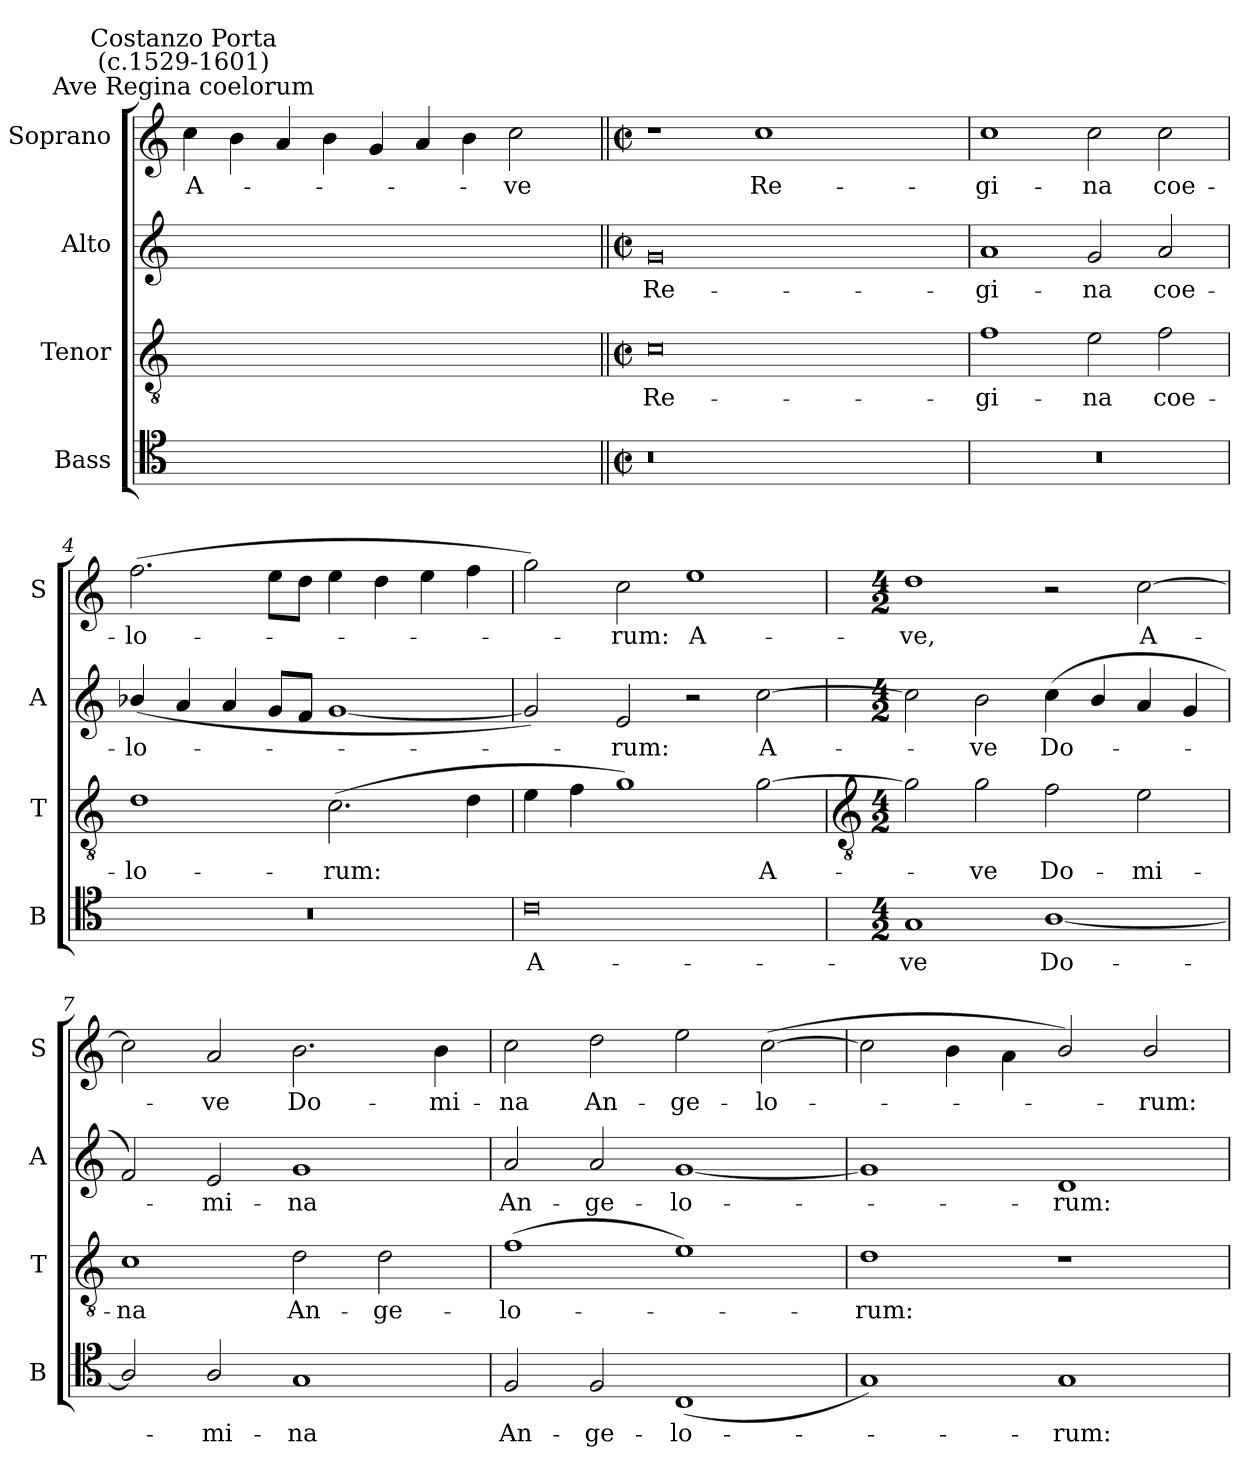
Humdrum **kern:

**kern	**text	**kern	**text	**kern	**text	**kern	**text
*part4	*part4	*part3	*part3	*part2	*part2	*part1	*part1
*staff4	*staff4	*staff3	*staff3	*staff2	*staff2	*staff1	*staff1
*I"Bass	*	*I"Tenor	*	*I"Alto	*	*I"Soprano	*
*I'B	*	*I'T	*	*I'A	*	*I'S	*
*clefC4	*	*clefGv2	*	*clefG2	*	*clefG2	*
*k[]	*	*k[]	*	*k[]	*	*k[]	*
*C:	*	*C:	*	*C:	*	*C:	*
=1	=1	=1	=1	=1	=1	=1	=1
!	!	!	!	!	!	!LO:TX:a:cj:t=Ave Regina coelorum	!
!	!	!	!	!	!	!LO:TX:a:cj:t=Costanzo Porta\n(c.1529-1601)	!
!	!	!	!	!	!	!	!LO:LY:b
1ryy	.	1ryy	.	1ryy	.	4cc	A-
.	.	.	.	.	.	4b	.
.	.	.	.	.	.	4a	.
.	.	.	.	.	.	4b	.
1ryy	.	1ryy	.	1ryy	.	4g	.
.	.	.	.	.	.	4a	.
.	.	.	.	.	.	4b	.
!	!	!	!	!	!	!	!LO:LY:b
.	.	.	.	.	.	2cc	ve
4ryy	.	4ryy	.	4ryy	.	.	.
=2||	=2||	=2||	=2||	=2||	=2||	=2||	=2||
*M4/2	*	*M4/2	*	*M4/2	*	*M4/2	*
*met(c|)	*	*met(c|)	*	*met(c|)	*	*met(c|)	*
!	!	!	!LO:LY:b	!	!LO:LY:b	!	!
0r	.	0c	Re-	0g	Re-	1r	.
!	!	!	!	!	!	!	!LO:LY:b
.	.	.	.	.	.	1cc	Re-
1ryy	.	1ryy	.	1ryy	.	1ryy	.
=3	=3	=3	=3	=3	=3	=3	=3
!	!	!	!LO:LY:b	!	!LO:LY:b	!	!LO:LY:b
0r	.	1f	-gi-	1a	-gi-	1cc	-gi-
!	!	!	!LO:LY:b	!	!LO:LY:b	!	!LO:LY:b
.	.	2e	-na	2g	-na	2cc	-na
!	!	!	!LO:LY:b	!	!LO:LY:b	!	!LO:LY:b
.	.	2f	coe-	2a	coe-	2cc	coe-
=4	=4	=4	=4	=4	=4	=4	=4
!	!	!	!LO:LY:b	!	!LO:LY:b	!	!LO:LY:b
0r	.	1d	-lo-	(<4b-X/	-lo-	(>2.ff	-lo-
.	.	.	.	4a	.	.	.
.	.	.	.	4a	.	.	.
.	.	.	.	8gL	.	8eeL	.
.	.	.	.	8fJ	.	8ddJ	.
!	!	!	!LO:LY:b	!	!	!	!
.	.	(>2.c	-rum:	[1g	.	4ee	.
.	.	.	.	.	.	4dd	.
.	.	.	.	.	.	4ee	.
.	.	4d	.	.	.	4ff	.
=5	=5	=5	=5	=5	=5	=5	=5
!	!LO:LY:b	!	!	!	!	!	!
0c	A-	4e	.	2g])	.	2gg)	.
.	.	4f	.	.	.	.	.
!	!	!	!	!	!LO:LY:b	!	!LO:LY:b
.	.	1g)	.	2e	rum:	2cc	rum:
!	!	!	!	!	!	!	!LO:LY:b
.	.	.	.	2r	.	1ee	A-
!	!	!	!LO:LY:b	!	!LO:LY:b	!	!
.	.	[2g	A-	[2cc	A-	.	.
!!LO:LB:g=z
=6	=6	=6	=6	=6	=6	=6	=6
*	*	*clefGv2	*	*	*	*	*
*M4/2	*	*M4/2	*	*M4/2	*	*M4/2	*
!	!LO:LY:b	!	!	!	!	!	!LO:LY:b
1G	-ve	2g]	.	2cc]	.	1dd	-ve,
!	!	!	!LO:LY:b	!	!LO:LY:b	!	!
.	.	2g	ve	2b	ve	.	.
!	!LO:LY:b	!	!LO:LY:b	!	!LO:LY:b	!	!
[1A/	Do-	2f	Do-	(<4cc	Do-	2r	.
.	.	.	.	4b/	.	.	.
!	!	!	!LO:LY:b	!	!	!	!LO:LY:b
.	.	2e	-mi-	4a	.	[2cc	A-
.	.	.	.	4g	.	.	.
=7	=7	=7	=7	=7	=7	=7	=7
!	!	!	!LO:LY:b	!	!	!	!
2A/]	.	1c	-na	2f)	.	2cc]	.
!	!LO:LY:b	!	!	!	!LO:LY:b	!	!LO:LY:b
2A/	mi-	.	.	2e	mi-	2a	ve
!	!LO:LY:b	!	!LO:LY:b	!	!LO:LY:b	!	!LO:LY:b
1G	-na	2d	An-	1g	-na	2.b	Do-
!	!	!	!LO:LY:b	!	!	!	!
.	.	2d	-ge-	.	.	.	.
!	!	!	!	!	!	!	!LO:LY:b
.	.	.	.	.	.	4b	-mi-
=8	=8	=8	=8	=8	=8	=8	=8
!	!LO:LY:b	!	!LO:LY:b	!	!LO:LY:b	!	!LO:LY:b
2F	An-	(>1f	-lo-	2a	An-	2cc	-na
!	!LO:LY:b	!	!	!	!LO:LY:b	!	!LO:LY:b
2F	-ge-	.	.	2a	-ge-	2dd	An-
!	!LO:LY:b	!	!	!	!LO:LY:b	!	!LO:LY:b
(<1C	-lo-	1e)	.	[1g	-lo-	2ee	-ge-
!	!	!	!	!	!	!	!LO:LY:b
.	.	.	.	.	.	(>[2cc	-lo-
=9	=9	=9	=9	=9	=9	=9	=9
!	!	!	!LO:LY:b	!	!	!	!
1G)	.	1d	rum:	1g]	.	2cc]	.
.	.	.	.	.	.	4b	.
.	.	.	.	.	.	4a\	.
!	!LO:LY:b	!	!	!	!LO:LY:b	!	!
1G	rum:	1r	.	1d	rum:	2b/)	.
!	!	!	!	!	!	!	!LO:LY:b
.	.	.	.	.	.	2b/	rum:
=	=	=	=	=	=	=	=
*-	*-	*-	*-	*-	*-	*-	*-
